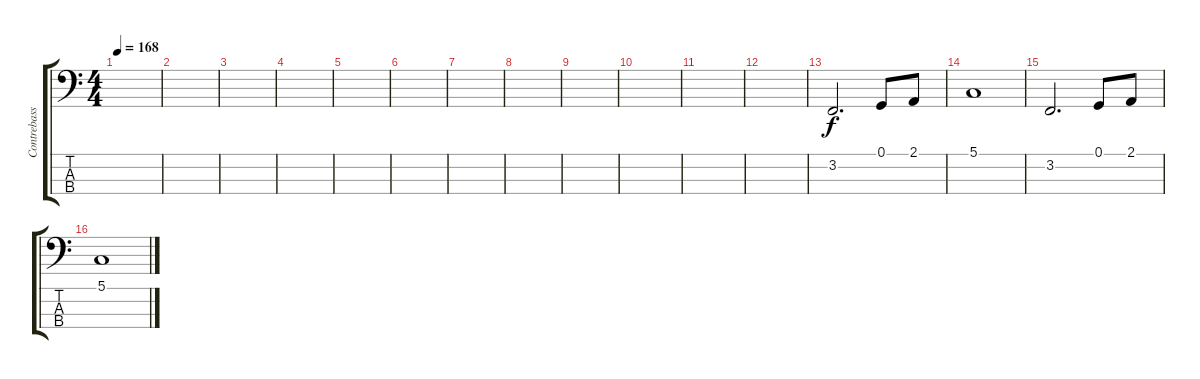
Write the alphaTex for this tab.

\track ("Contrebasse Ensamble" "Contrebass") {instrument stringensemble1}
\staff {score tabs}
\tuning (G2 D2 A1 E1) {hide}
\ts (4 4)
\tempo 168
\clef f4
\ks c
|
|
|
|
|
|
|
|
|
|
|
|
3.2.2{d} 0.1.8 2.1.8 |
5.1.1 |
3.2.2{d} 0.1.8 2.1.8 |
5.1.1
